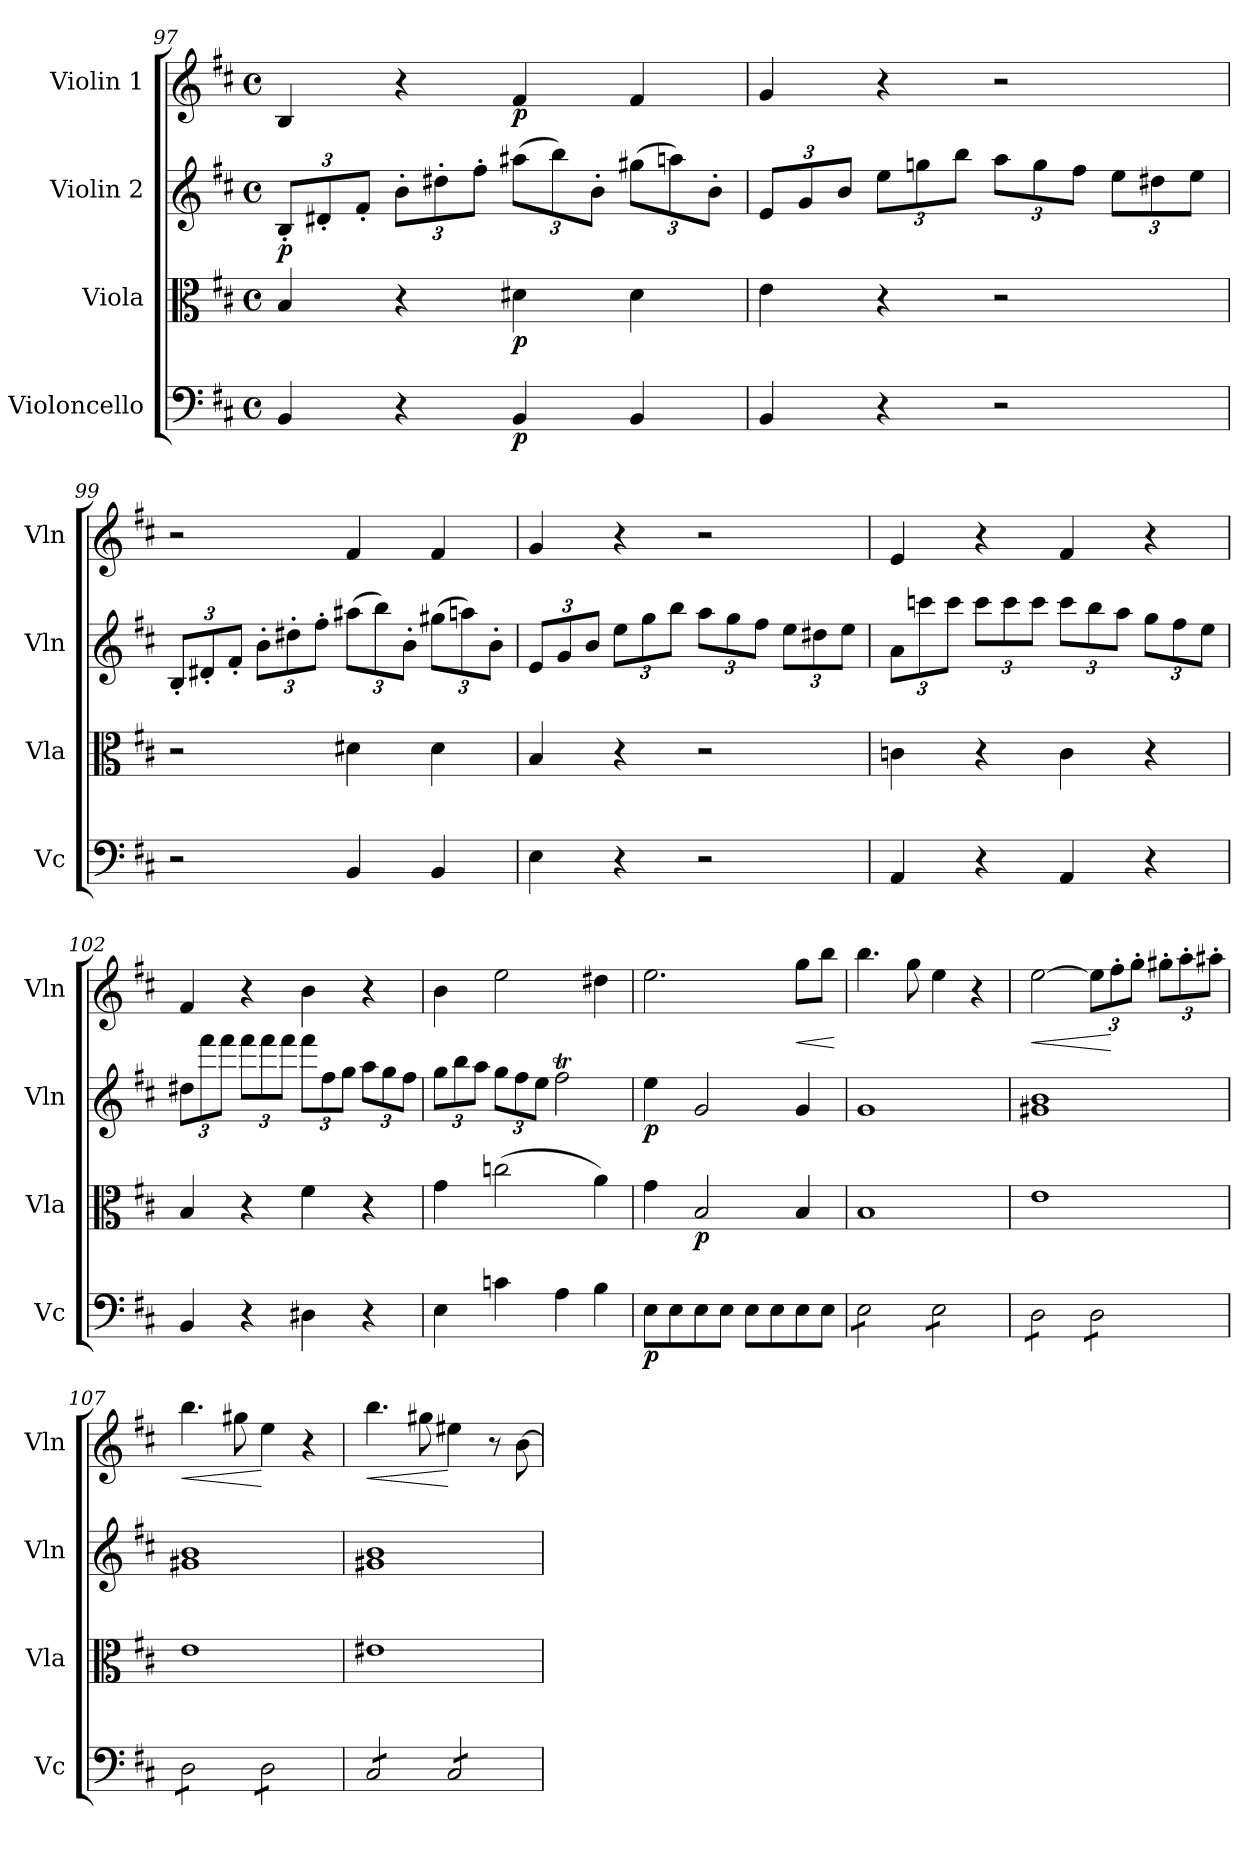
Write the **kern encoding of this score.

**kern	**dynam	**kern	**dynam	**kern	**dynam	**kern	**dynam
*part4	*part4	*part3	*part3	*part2	*part2	*part1	*part1
*staff4	*staff4	*staff3	*staff3	*staff2	*staff2	*staff1	*staff1
*I"Violoncello	*	*I"Viola	*	*I"Violin 2	*	*I"Violin 1	*
*I'Vc	*	*I'Vla	*	*I'Vln	*	*I'Vln	*
!!LO:LB:g=z
*clefF4	*	*clefC3	*	*clefG2	*	*clefG2	*
*k[f#c#]	*	*k[f#c#]	*	*k[f#c#]	*	*k[f#c#]	*
*M4/4	*	*M4/4	*	*M4/4	*	*M4/4	*
*met(c)	*	*met(c)	*	*met(c)	*	*met(c)	*
*	*	*	*	*Xbrackettup	*	*	*
=97	=97	=97	=97	=97	=97	=97	=97
!	!	!	!	!	!LO:DY:b	!	!
4BB/	.	4B/	.	12B'/L	p	4B/	.
.	.	.	.	12d#X'/	.	.	.
.	.	.	.	12f#'/J	.	.	.
4r	.	4r	.	12b'\L	.	4r	.
.	.	.	.	12dd#X'\	.	.	.
.	.	.	.	12ff#'\J	.	.	.
!	!LO:DY:b	!	!LO:DY:b	!	!	!	!LO:DY:b
4BB/	p	4d#X\	p	(12aa#X\L	.	4f#/	p
.	.	.	.	12bb\)	.	.	.
.	.	.	.	12b'\J	.	.	.
4BB/	.	4d#\	.	(12gg#X\L	.	4f#/	.
.	.	.	.	12aan\)	.	.	.
.	.	.	.	12b'\J	.	.	.
=98	=98	=98	=98	=98	=98	=98	=98
4BB/	.	4e\	.	12e/L	.	4g/	.
.	.	.	.	12g/	.	.	.
.	.	.	.	12b/J	.	.	.
4r	.	4r	.	12ee\L	.	4r	.
.	.	.	.	12ggn\	.	.	.
.	.	.	.	12bb\J	.	.	.
2r	.	2r	.	12aa\L	.	2r	.
.	.	.	.	12gg\	.	.	.
.	.	.	.	12ff#\J	.	.	.
.	.	.	.	12ee\L	.	.	.
.	.	.	.	12dd#X\	.	.	.
.	.	.	.	12ee\J	.	.	.
=99	=99	=99	=99	=99	=99	=99	=99
2r	.	2r	.	12B'/L	.	2r	.
.	.	.	.	12d#X'/	.	.	.
.	.	.	.	12f#'/J	.	.	.
.	.	.	.	12b'\L	.	.	.
.	.	.	.	12dd#X'\	.	.	.
.	.	.	.	12ff#'\J	.	.	.
4BB/	.	4d#X\	.	(12aa#X\L	.	4f#/	.
.	.	.	.	12bb\)	.	.	.
.	.	.	.	12b'\J	.	.	.
4BB/	.	4d#\	.	(12gg#X\L	.	4f#/	.
.	.	.	.	12aan\)	.	.	.
.	.	.	.	12b'\J	.	.	.
!!LO:LB:g=z
=100	=100	=100	=100	=100	=100	=100	=100
4E\	.	4B/	.	12e/L	.	4g/	.
.	.	.	.	12g/	.	.	.
.	.	.	.	12b/J	.	.	.
4r	.	4r	.	12ee\L	.	4r	.
.	.	.	.	12gg\	.	.	.
.	.	.	.	12bb\J	.	.	.
2r	.	2r	.	12aa\L	.	2r	.
.	.	.	.	12gg\	.	.	.
.	.	.	.	12ff#\J	.	.	.
.	.	.	.	12ee\L	.	.	.
.	.	.	.	12dd#X\	.	.	.
.	.	.	.	12ee\J	.	.	.
=101	=101	=101	=101	=101	=101	=101	=101
4AA/	.	4cn\	.	12a\L	.	4e/	.
.	.	.	.	12cccn\	.	.	.
.	.	.	.	12ccc\J	.	.	.
4r	.	4r	.	12ccc\L	.	4r	.
.	.	.	.	12ccc\	.	.	.
.	.	.	.	12ccc\J	.	.	.
4AA/	.	4c\	.	12ccc\L	.	4f#/	.
.	.	.	.	12bb\	.	.	.
.	.	.	.	12aa\J	.	.	.
4r	.	4r	.	12gg\L	.	4r	.
.	.	.	.	12ff#\	.	.	.
.	.	.	.	12ee\J	.	.	.
!!LO:PB:g=z
=102	=102	=102	=102	=102	=102	=102	=102
4BB/	.	4B/	.	12dd#X\L	.	4f#/	.
.	.	.	.	12fff#\	.	.	.
.	.	.	.	12fff#\J	.	.	.
4r	.	4r	.	12fff#\L	.	4r	.
.	.	.	.	12fff#\	.	.	.
.	.	.	.	12fff#\J	.	.	.
4D#X\	.	4f#\	.	12fff#\L	.	4b\	.
.	.	.	.	12ff#\	.	.	.
.	.	.	.	12gg\J	.	.	.
4r	.	4r	.	12aa\L	.	4r	.
.	.	.	.	12gg\	.	.	.
.	.	.	.	12ff#\J	.	.	.
=103	=103	=103	=103	=103	=103	=103	=103
4E\	.	4g\	.	12gg\L	.	4b\	.
.	.	.	.	12bb\	.	.	.
.	.	.	.	12aa\J	.	.	.
4cn\	.	(2ccn\	.	12gg\L	.	2ee\	.
.	.	.	.	12ff#\	.	.	.
.	.	.	.	12ee\J	.	.	.
4A\	.	.	.	2ff#t\	.	.	.
4B\	.	4a\)	.	.	.	4dd#X\	.
=104	=104	=104	=104	=104	=104	=104	=104
!	!LO:DY:b	!	!	!	!LO:DY:b	!	!LO:DY:b
!	!	!	!	!	!	!	!LO:DY:n=1:b
8E\L	p	4g\	.	4ee\	p	2.ee\	p other-dynamics
8E\	.	.	.	.	.	.	.
!	!	!	!LO:DY:b	!	!	!	!
8E\	.	2B/	p	2g/	.	.	.
8E\J	.	.	.	.	.	.	.
8E\L	.	.	.	.	.	.	.
8E\	.	.	.	.	.	.	.
!	!	!	!	!	!	!	!LO:HP:b
8E\	.	4B/	.	4g/	.	8gg\L	<
8E\J	.	.	.	.	.	8bb\J	.
.	.	.	.	.	.	.	[
=105	=105	=105	=105	=105	=105	=105	=105
*tremolo	*	*	*	*	*	*	*
8E\L	.	1B	.	1g	.	4.bb\	.
8E\	.	.	.	.	.	.	.
8E\	.	.	.	.	.	.	.
8E\J	.	.	.	.	.	8gg\	.
8E\L	.	.	.	.	.	4ee\	.
8E\	.	.	.	.	.	.	.
8E\	.	.	.	.	.	4r	.
8E\J	.	.	.	.	.	.	.
!!LO:LB:g=z
=106	=106	=106	=106	=106	=106	=106	=106
!	!	!	!	!	!	!	!LO:HP:b
8D\L	.	1e	.	1g#X 1b	.	[2ee\	<
8D\	.	.	.	.	.	.	.
8D\	.	.	.	.	.	.	.
8D\J	.	.	.	.	.	.	.
*	*	*	*	*	*	*Xbrackettup	*
8D\L	.	.	.	.	.	12ee\L]	.
.	.	.	.	.	.	12ff#'\	[
8D\	.	.	.	.	.	.	.
.	.	.	.	.	.	12gg'\J	.
8D\	.	.	.	.	.	12gg#X'\L	.
.	.	.	.	.	.	12aa'\	.
8D\J	.	.	.	.	.	.	.
.	.	.	.	.	.	12aa#X'\J	.
=107	=107	=107	=107	=107	=107	=107	=107
!	!	!	!	!	!	!	!LO:HP:b
8D\L	.	1e	.	1g#X 1b	.	4.bb\	<
8D\	.	.	.	.	.	.	.
8D\	.	.	.	.	.	.	.
8D\J	.	.	.	.	.	8gg#X\	.
8D\L	.	.	.	.	.	4ee\	[
8D\	.	.	.	.	.	.	.
8D\	.	.	.	.	.	4r	.
8D\J	.	.	.	.	.	.	.
=108	=108	=108	=108	=108	=108	=108	=108
!	!	!	!	!	!	!	!LO:HP:b
8C#/L	.	1e#X	.	1g#X 1b	.	4.bb\	<
8C#/	.	.	.	.	.	.	.
8C#/	.	.	.	.	.	.	.
8C#/J	.	.	.	.	.	8gg#X\	.
8C#/L	.	.	.	.	.	4ee#X\	[
8C#/	.	.	.	.	.	.	.
8C#/	.	.	.	.	.	8r	.
8C#/J	.	.	.	.	.	[8b\	.
*Xtremolo	*	*	*	*	*	*	*
=	=	=	=	=	=	=	=
*-	*-	*-	*-	*-	*-	*-	*-
